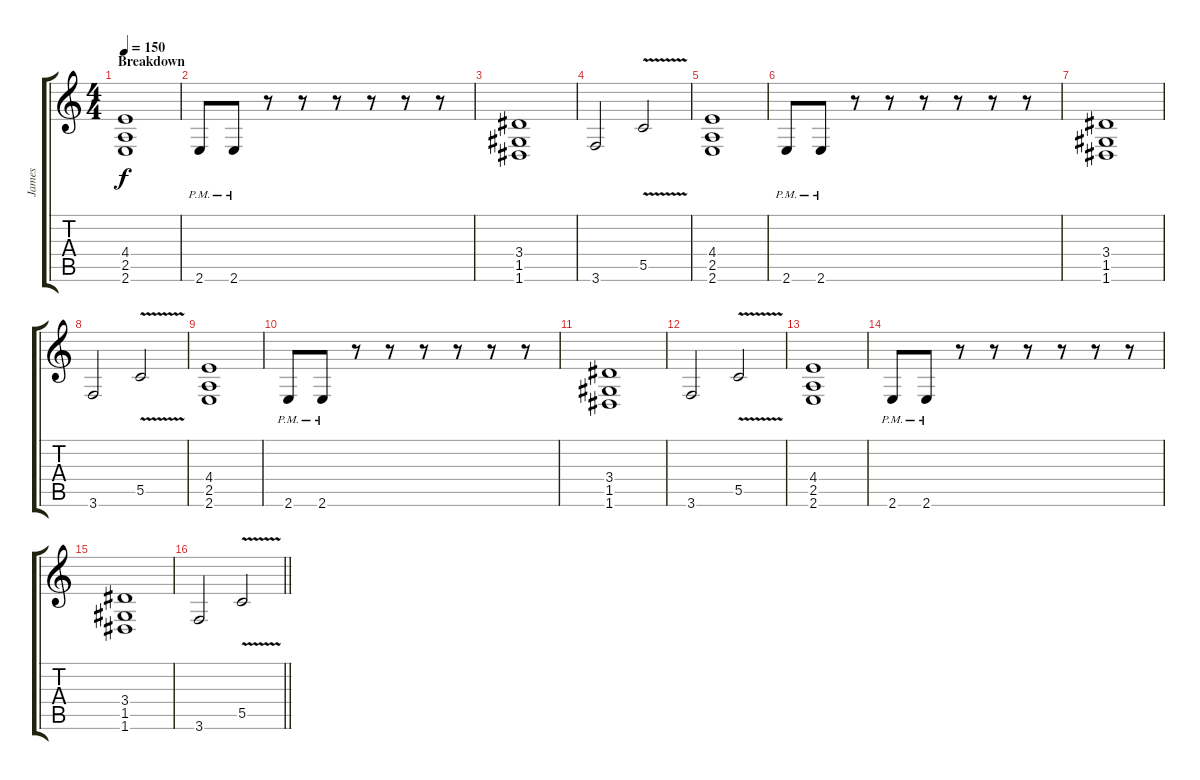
\track ("James" "James") {instrument distortionguitar}
\staff {score tabs}
\tuning (D4 A3 F3 C3 G2 D2) {hide}
\ts (4 4)
\section ("" "Breakdown")
\tempo 150
\clef g2
\ks c
(4.4 2.5 2.6).1{dy f} |
2.6{pm}.8 2.6{pm}.8 r.8 r.8 r.8 r.8 r.8 r.8 |
(3.4 1.5 1.6).1 |
3.6.2 5.5{v}.2 |
(4.4 2.5 2.6).1 |
2.6{pm}.8 2.6{pm}.8 r.8 r.8 r.8 r.8 r.8 r.8 |
(3.4 1.5 1.6).1 |
3.6.2 5.5{v}.2 |
(4.4 2.5 2.6).1 |
2.6{pm}.8 2.6{pm}.8 r.8 r.8 r.8 r.8 r.8 r.8 |
(3.4 1.5 1.6).1 |
3.6.2 5.5{v}.2 |
(4.4 2.5 2.6).1 |
2.6{pm}.8 2.6{pm}.8 r.8 r.8 r.8 r.8 r.8 r.8 |
(3.4 1.5 1.6).1 |
\barLineRight lightlight
3.6.2 5.5{v}.2
